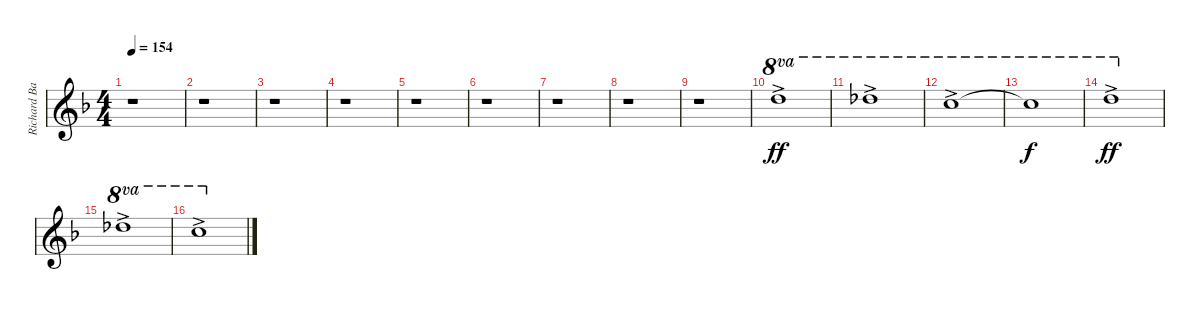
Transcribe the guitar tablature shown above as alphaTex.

\track ("Richard Barbieri Piano/Organ" "Richard Ba") {instrument acousticgrandpiano}
\staff {score}
\tuning (E4 B3 G3 D3 A2 E2) {hide}
\ts (4 4)
\tempo 154
\clef g2
\ks dminor
r.1{dy ff} |
r.1 |
r.1 |
r.1 |
r.1 |
r.1 |
r.1 |
r.1 |
r.1 |
22.1{ac}.1{ot 8va} |
21.1{ac}.1{ot 8va} |
20.1{ac}.1{ot 8va} |
20.1{t}.1{ot 8va dy f} |
22.1{ac}.1{ot 8va dy ff} |
21.1{ac}.1{ot 8va} |
20.1{ac}.1{ot 8va}
